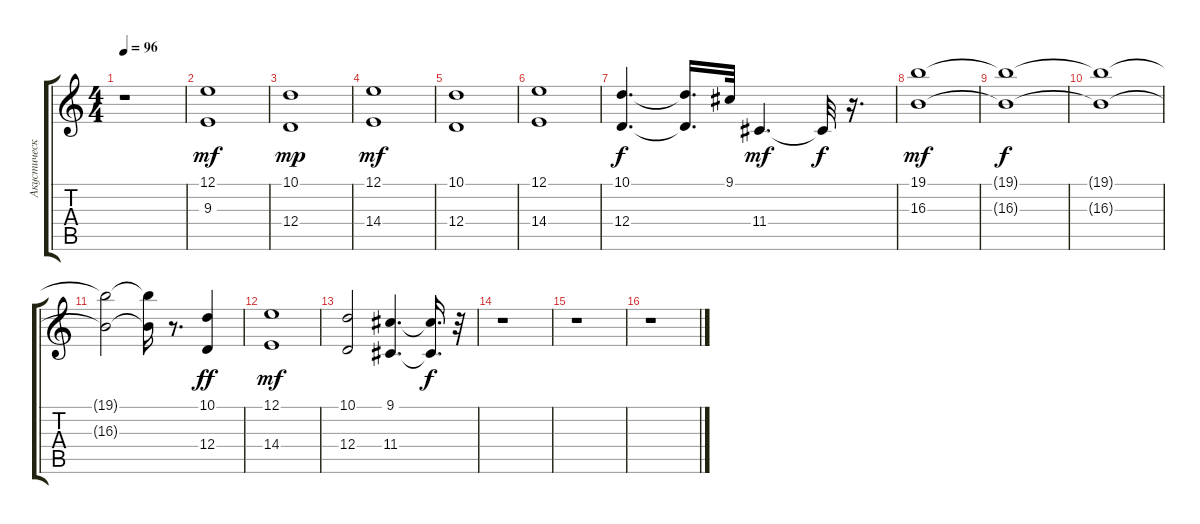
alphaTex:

\track ("Акустический Гранд Роял" "Акустическ") {instrument acousticgrandpiano}
\staff {score tabs}
\tuning (E4 B3 G3 D3 A2 E2) {hide}
\ts (4 4)
\tempo 96
\clef g2
\ks c
r.1{dy mf} |
(12.1 9.3).1{instrument stringensemble1} |
(10.1 12.4).1{dy mp} |
(12.1 14.4).1{dy mf} |
(10.1 12.4).1 |
(12.1 14.4).1 |
(10.1 12.4).4{d dy f} (10.1{t} 12.4{t}).16{d} 9.1.32 11.4.4{d dy mf} 11.4{t}.32{dy f} r.16{d} |
(19.1 16.3).1{dy mf} |
(19.1{t} 16.3{t}).1{dy f} |
(19.1{t} 16.3{t}).1 |
(19.1{t} 16.3{t}).2 (19.1{t} 16.3{t}).16 r.8{d} (10.1 12.4).4{dy ff} |
(12.1 14.4).1{dy mf} |
(10.1 12.4).2 (9.1 11.4).4{d} (9.1{t} 11.4{t}).16{d dy f} r.32 |
r.1 |
r.1 |
r.1
